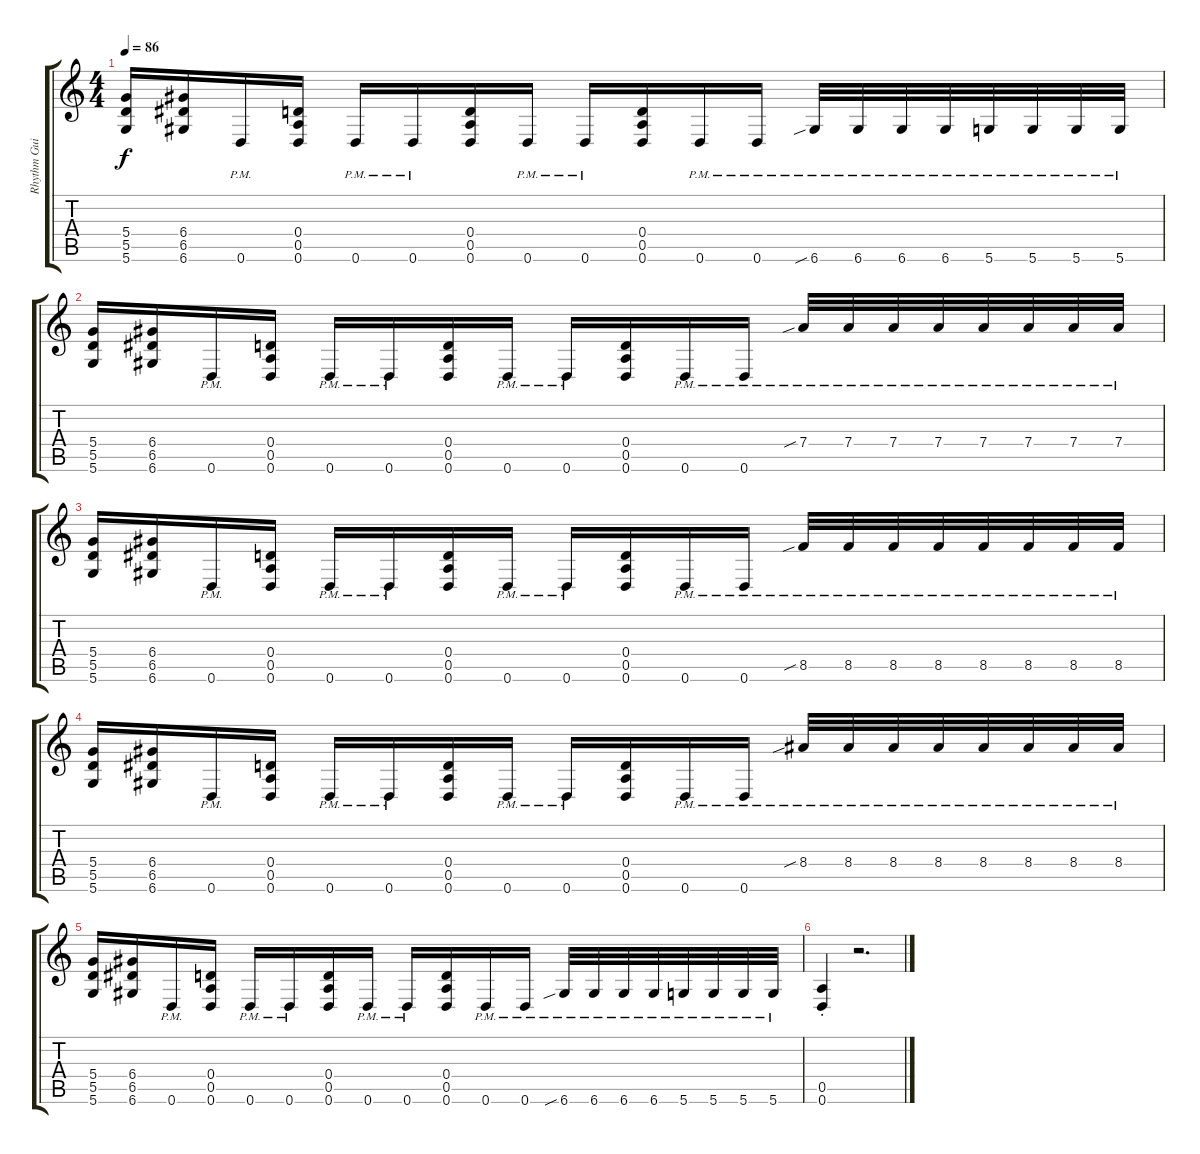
\track ("Rhythm Guitar II" "Rhythm Gui") {instrument distortionguitar}
\staff {score tabs}
\tuning (E4 B3 G3 D3 A2 D2) {hide}
\ts (4 4)
\tempo 86
\clef g2
\ks c
(5.4 5.5 5.6).16{dy f} (6.4 6.5 6.6).16 0.6{pm}.16 (0.4 0.5 0.6).16 0.6{pm}.16 0.6{pm}.16 (0.4 0.5 0.6).16 0.6{pm}.16 0.6{pm}.16 (0.4 0.5 0.6).16 0.6{pm}.16 0.6{pm}.16 6.6{sib pm}.32 6.6{pm}.32 6.6{pm}.32 6.6{pm}.32 5.6{pm}.32 5.6{pm}.32 5.6{pm}.32 5.6{pm}.32 |
(5.4 5.5 5.6).16 (6.4 6.5 6.6).16 0.6{pm}.16 (0.4 0.5 0.6).16 0.6{pm}.16 0.6{pm}.16 (0.4 0.5 0.6).16 0.6{pm}.16 0.6{pm}.16 (0.4 0.5 0.6).16 0.6{pm}.16 0.6{pm}.16 7.4{sib pm}.32 7.4{pm}.32 7.4{pm}.32 7.4{pm}.32 7.4{pm}.32 7.4{pm}.32 7.4{pm}.32 7.4{pm}.32 |
(5.4 5.5 5.6).16 (6.4 6.5 6.6).16 0.6{pm}.16 (0.4 0.5 0.6).16 0.6{pm}.16 0.6{pm}.16 (0.4 0.5 0.6).16 0.6{pm}.16 0.6{pm}.16 (0.4 0.5 0.6).16 0.6{pm}.16 0.6{pm}.16 8.5{sib pm}.32 8.5{pm}.32 8.5{pm}.32 8.5{pm}.32 8.5{pm}.32 8.5{pm}.32 8.5{pm}.32 8.5{pm}.32 |
(5.4 5.5 5.6).16 (6.4 6.5 6.6).16 0.6{pm}.16 (0.4 0.5 0.6).16 0.6{pm}.16 0.6{pm}.16 (0.4 0.5 0.6).16 0.6{pm}.16 0.6{pm}.16 (0.4 0.5 0.6).16 0.6{pm}.16 0.6{pm}.16 8.4{sib pm}.32 8.4{pm}.32 8.4{pm}.32 8.4{pm}.32 8.4{pm}.32 8.4{pm}.32 8.4{pm}.32 8.4{pm}.32 |
(5.4 5.5 5.6).16 (6.4 6.5 6.6).16 0.6{pm}.16 (0.4 0.5 0.6).16 0.6{pm}.16 0.6{pm}.16 (0.4 0.5 0.6).16 0.6{pm}.16 0.6{pm}.16 (0.4 0.5 0.6).16 0.6{pm}.16 0.6{pm}.16 6.6{sib pm}.32 6.6{pm}.32 6.6{pm}.32 6.6{pm}.32 5.6{pm}.32 5.6{pm}.32 5.6{pm}.32 5.6{pm}.32 |
(0.5{st} 0.6{st}).4 r.2{d}
